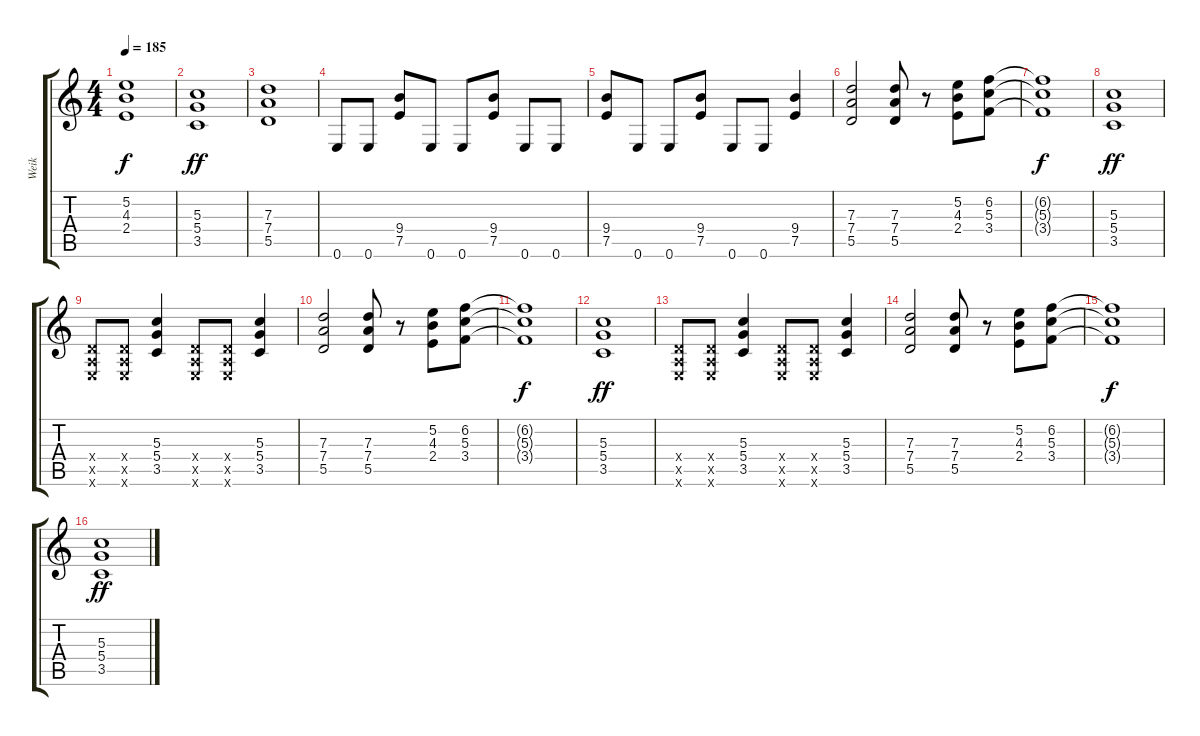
\track ("Weik" "Weik") {instrument overdrivenguitar}
\staff {score tabs}
\tuning (E4 B3 G3 D3 A2 E2) {hide}
\ts (4 4)
\tempo 185
\clef g2
\ks c
(5.2{t} 4.3{t} 2.4{t}).1{dy f} |
(5.3 5.4 3.5).1{dy ff} |
(7.3 7.4 5.5).1 |
0.6.8 0.6.8 (9.4 7.5).8 0.6.8 0.6.8 (9.4 7.5).8 0.6.8 0.6.8 |
(9.4 7.5).8 0.6.8 0.6.8 (9.4 7.5).8 0.6.8 0.6.8 (9.4 7.5).4 |
(7.3 7.4 5.5).2 (7.3 7.4 5.5).8 r.8 (5.2 4.3 2.4).8 (6.2 5.3 3.4).8 |
(6.2{t} 5.3{t} 3.4{t}).1{dy f} |
(5.3 5.4 3.5).1{dy ff} |
(0.4{x} 0.5{x} 0.6{x}).8 (0.4{x} 0.5{x} 0.6{x}).8 (5.3 5.4 3.5).4 (0.4{x} 0.5{x} 0.6{x}).8 (0.4{x} 0.5{x} 0.6{x}).8 (5.3 5.4 3.5).4 |
(7.3 7.4 5.5).2 (7.3 7.4 5.5).8 r.8 (5.2 4.3 2.4).8 (6.2 5.3 3.4).8 |
(6.2{t} 5.3{t} 3.4{t}).1{dy f} |
(5.3 5.4 3.5).1{dy ff} |
(0.4{x} 0.5{x} 0.6{x}).8 (0.4{x} 0.5{x} 0.6{x}).8 (5.3 5.4 3.5).4 (0.4{x} 0.5{x} 0.6{x}).8 (0.4{x} 0.5{x} 0.6{x}).8 (5.3 5.4 3.5).4 |
(7.3 7.4 5.5).2 (7.3 7.4 5.5).8 r.8 (5.2 4.3 2.4).8 (6.2 5.3 3.4).8 |
(6.2{t} 5.3{t} 3.4{t}).1{dy f} |
(5.3 5.4 3.5).1{dy ff}
